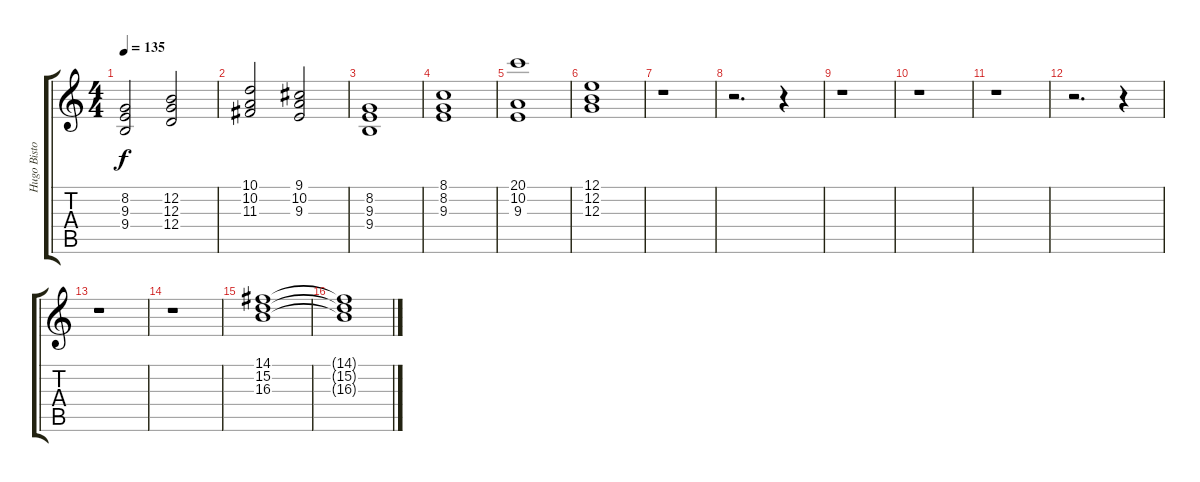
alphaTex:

\track ("Hugo Bistolfi" "Hugo Bisto") {instrument synthstrings1}
\staff {score tabs}
\tuning (E4 B3 G3 D3 A2 E2) {hide}
\ts (4 4)
\tempo 135
\clef g2
\ks c
(8.2 9.3 9.4).2{dy f} (12.2 12.3 12.4).2 |
(10.1 10.2 11.3).2 (9.1 10.2 9.3).2 |
(8.2 9.3 9.4).1{instrument synthstrings1} |
(8.1 8.2 9.3).1 |
(20.1 10.2 9.3).1 |
(12.1 12.2 12.3).1 |
r.1 |
r.2{d} r.4 |
r.1 |
r.1 |
r.1 |
r.2{d} r.4 |
r.1 |
r.1 |
(14.1 15.2 16.3).1 |
(14.1{t} 15.2{t} 16.3{t}).1
